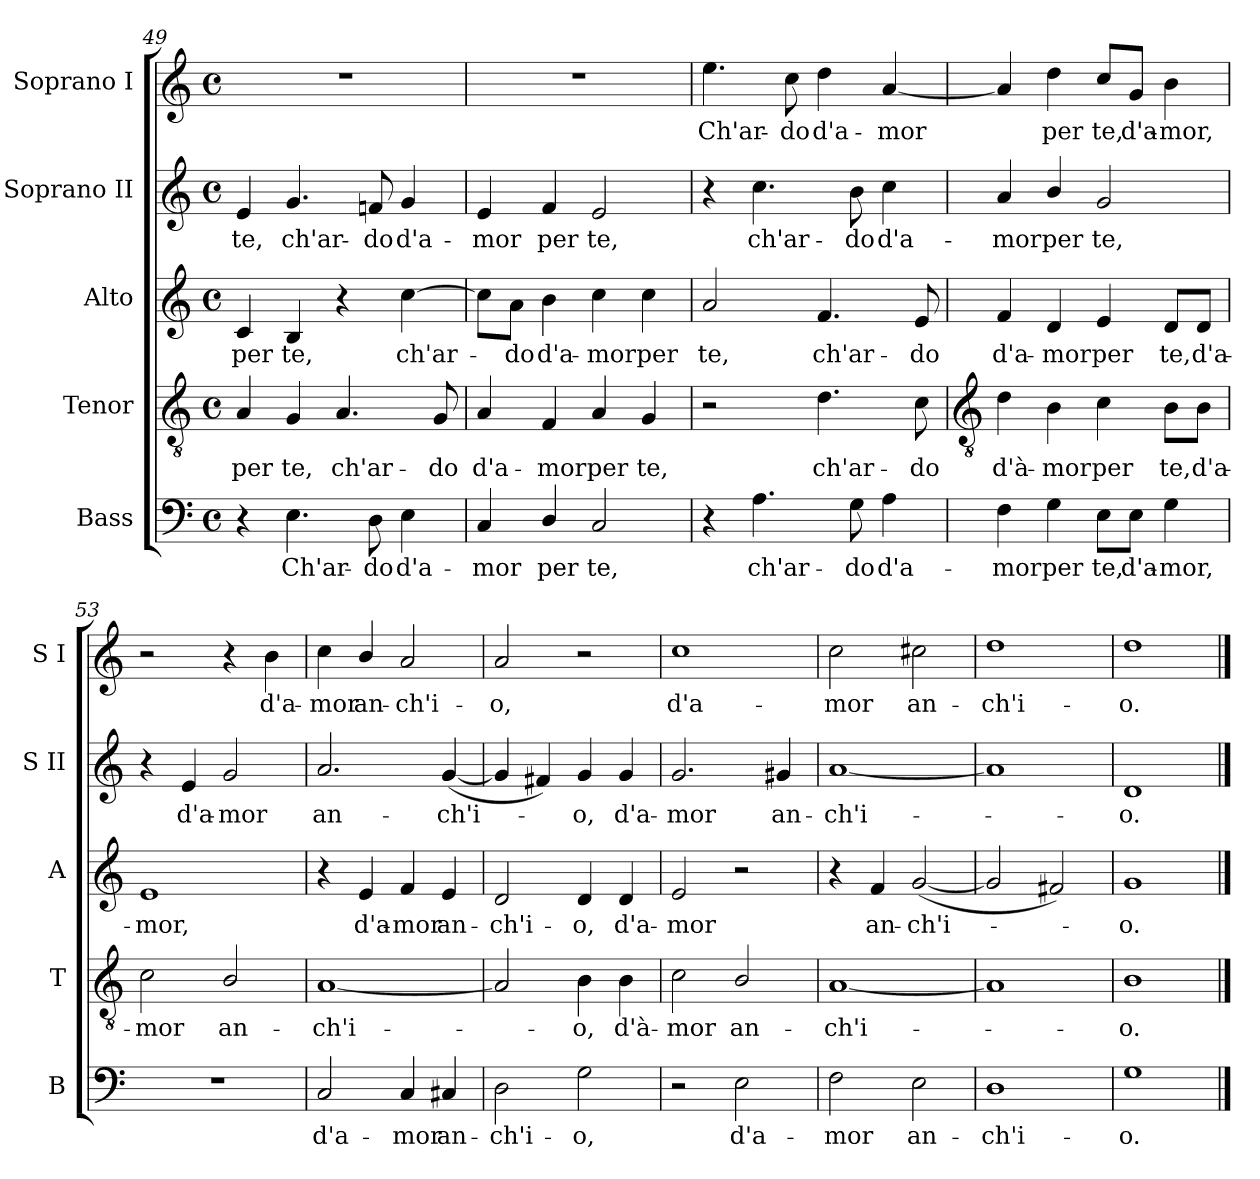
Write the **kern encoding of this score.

**kern	**text	**kern	**text	**kern	**text	**kern	**text	**kern	**text
*part5	*part5	*part4	*part4	*part3	*part3	*part2	*part2	*part1	*part1
*staff5	*staff5	*staff4	*staff4	*staff3	*staff3	*staff2	*staff2	*staff1	*staff1
*I"Bass	*	*I"Tenor	*	*I"Alto	*	*I"Soprano II	*	*I"Soprano I	*
*I'B	*	*I'T	*	*I'A	*	*I'S II	*	*I'S I	*
*clefF4	*	*clefGv2	*	*clefG2	*	*clefG2	*	*clefG2	*
*k[]	*	*k[]	*	*k[]	*	*k[]	*	*k[]	*
*C:	*	*C:	*	*C:	*	*C:	*	*C:	*
*M4/4	*	*M4/4	*	*M4/4	*	*M4/4	*	*M4/4	*
*met(c)	*	*met(c)	*	*met(c)	*	*met(c)	*	*met(c)	*
=49	=49	=49	=49	=49	=49	=49	=49	=49	=49
!	!	!	!LO:LY:b	!	!LO:LY:b	!	!LO:LY:b	!	!
4r	.	4A	per	4c	per	4e	te,	1r	.
!	!LO:LY:b	!	!LO:LY:b	!	!LO:LY:b	!	!LO:LY:b	!	!
4.E	Ch'ar-	4G	te,	4B	te,	4.g	ch'ar-	.	.
!	!	!	!LO:LY:b	!	!	!	!	!	!
.	.	4.A	ch'ar-	4r	.	.	.	.	.
!	!LO:LY:b	!	!	!	!	!	!LO:LY:b	!	!
8D	-do	.	.	.	.	8fn	-do	.	.
!	!LO:LY:b	!	!	!	!LO:LY:b	!	!LO:LY:b	!	!
4E	d'a-	.	.	[4cc	ch'ar-	4g	d'a-	.	.
!	!	!	!LO:LY:b	!	!	!	!	!	!
.	.	8G	-do	.	.	.	.	.	.
=50	=50	=50	=50	=50	=50	=50	=50	=50	=50
!	!LO:LY:b	!	!LO:LY:b	!	!	!	!LO:LY:b	!	!
4C	-mor	4A	d'a-	8cc\L]	.	4e	-mor	1r	.
!	!	!	!	!	!LO:LY:b	!	!	!	!
.	.	.	.	8a\J	do	.	.	.	.
!	!LO:LY:b	!	!LO:LY:b	!	!LO:LY:b	!	!LO:LY:b	!	!
4D/	per	4F	-mor	4b	d'a-	4f	per	.	.
!	!LO:LY:b	!	!LO:LY:b	!	!LO:LY:b	!	!LO:LY:b	!	!
2C	te,	4A	per	4cc	-mor	2e	te,	.	.
!	!	!	!LO:LY:b	!	!LO:LY:b	!	!	!	!
.	.	4G	te,	4cc	per	.	.	.	.
=51	=51	=51	=51	=51	=51	=51	=51	=51	=51
!	!	!	!	!	!LO:LY:b	!	!	!	!LO:LY:b
4r	.	2r	.	2a	te,	4r	.	4.ee	Ch'ar-
!	!LO:LY:b	!	!	!	!	!	!LO:LY:b	!	!
4.A	ch'ar-	.	.	.	.	4.cc	ch'ar-	.	.
!	!	!	!	!	!	!	!	!	!LO:LY:b
.	.	.	.	.	.	.	.	8cc	-do
!	!	!	!LO:LY:b	!	!LO:LY:b	!	!	!	!LO:LY:b
.	.	4.d	ch'ar-	4.f	ch'ar-	.	.	4dd	d'a-
!	!LO:LY:b	!	!	!	!	!	!LO:LY:b	!	!
8G	-do	.	.	.	.	8b	-do	.	.
!	!LO:LY:b	!	!	!	!	!	!LO:LY:b	!	!LO:LY:b
4A	d'a-	.	.	.	.	4cc	d'a-	[4a	-mor
!	!	!	!LO:LY:b	!	!LO:LY:b	!	!	!	!
.	.	8c	-do	8e	-do	.	.	.	.
!!LO:LB:g=z
=52	=52	=52	=52	=52	=52	=52	=52	=52	=52
*	*	*clefGv2	*	*	*	*	*	*	*
!	!LO:LY:b	!	!LO:LY:b	!	!LO:LY:b	!	!LO:LY:b	!	!
4F	-mor	4d	d'à-	4f	d'a-	4a	-mor	4a]	.
!	!LO:LY:b	!	!LO:LY:b	!	!LO:LY:b	!	!LO:LY:b	!	!LO:LY:b
4G	per	4B	-mor	4d	-mor	4b/	per	4dd	per
!	!LO:LY:b	!	!LO:LY:b	!	!LO:LY:b	!	!LO:LY:b	!	!LO:LY:b
8E\L	te,	4c	per	4e	per	2g	te,	8cc/L	te,
!	!LO:LY:b	!	!	!	!	!	!	!	!LO:LY:b
8E\J	d'a-	.	.	.	.	.	.	8g/J	d'a-
!	!LO:LY:b	!	!LO:LY:b	!	!LO:LY:b	!	!	!	!LO:LY:b
4G	-mor,	8B\L	te,	8d/L	te,	.	.	4b	-mor,
!	!	!	!LO:LY:b	!	!LO:LY:b	!	!	!	!
.	.	8B\J	d'a-	8d/J	d'a-	.	.	.	.
=53	=53	=53	=53	=53	=53	=53	=53	=53	=53
!	!	!	!LO:LY:b	!	!LO:LY:b	!	!	!	!
1r	.	2c	-mor	1e	-mor,	4r	.	2r	.
!	!	!	!	!	!	!	!LO:LY:b	!	!
.	.	.	.	.	.	4e	d'a-	.	.
!	!	!	!LO:LY:b	!	!	!	!LO:LY:b	!	!
.	.	2B/	an-	.	.	2g	-mor	4r	.
!	!	!	!	!	!	!	!	!	!LO:LY:b
.	.	.	.	.	.	.	.	4b	d'a-
=54	=54	=54	=54	=54	=54	=54	=54	=54	=54
!	!LO:LY:b	!	!LO:LY:b	!	!	!	!LO:LY:b	!	!LO:LY:b
2C	d'a-	[1A	-ch'i-	4r	.	2.a	an-	4cc	-mor
!	!	!	!	!	!LO:LY:b	!	!	!	!LO:LY:b
.	.	.	.	4e	d'a-	.	.	4b/	an-
!	!LO:LY:b	!	!	!	!LO:LY:b	!	!	!	!LO:LY:b
4C	-mor	.	.	4f	-mor	.	.	2a	-ch'i-
!	!LO:LY:b	!	!	!	!LO:LY:b	!	!LO:LY:b	!	!
4C#X	an-	.	.	4e	an-	(<[4g	-ch'i-	.	.
=55	=55	=55	=55	=55	=55	=55	=55	=55	=55
!	!LO:LY:b	!	!	!	!LO:LY:b	!	!	!	!LO:LY:b
2D	-ch'i-	2A]	.	2d	-ch'i-	4g]	.	2a	-o,
.	.	.	.	.	.	4f#X)	.	.	.
!	!LO:LY:b	!	!LO:LY:b	!	!LO:LY:b	!	!LO:LY:b	!	!
2G	-o,	4B	o,	4d	-o,	4g	o,	2r	.
!	!	!	!LO:LY:b	!	!LO:LY:b	!	!LO:LY:b	!	!
.	.	4B	d'à-	4d	d'a-	4g	d'a-	.	.
=56	=56	=56	=56	=56	=56	=56	=56	=56	=56
!	!	!	!LO:LY:b	!	!LO:LY:b	!	!LO:LY:b	!	!LO:LY:b
2r	.	2c	-mor	2e	-mor	2.g	-mor	1cc	d'a-
!	!LO:LY:b	!	!LO:LY:b	!	!	!	!	!	!
2E	d'a-	2B/	an-	2r	.	.	.	.	.
!	!	!	!	!	!	!	!LO:LY:b	!	!
.	.	.	.	.	.	4g#X	an-	.	.
=57	=57	=57	=57	=57	=57	=57	=57	=57	=57
!	!LO:LY:b	!	!LO:LY:b	!	!	!	!LO:LY:b	!	!LO:LY:b
2F	-mor	[1A	-ch'i-	4r	.	[1a	-ch'i-	2cc	-mor
!	!	!	!	!	!LO:LY:b	!	!	!	!
.	.	.	.	4f	an-	.	.	.	.
!	!LO:LY:b	!	!	!	!LO:LY:b	!	!	!	!LO:LY:b
2E	an-	.	.	(<[2g	-ch'i-	.	.	2cc#X	an-
=58	=58	=58	=58	=58	=58	=58	=58	=58	=58
!	!LO:LY:b	!	!	!	!	!	!	!	!LO:LY:b
1D	-ch'i-	1A]	.	2g]	.	1a]	.	1dd	-ch'i-
.	.	.	.	2f#X)	.	.	.	.	.
=59	=59	=59	=59	=59	=59	=59	=59	=59	=59
!	!LO:LY:b	!	!LO:LY:b	!	!LO:LY:b	!	!LO:LY:b	!	!LO:LY:b
1G	-o.	1B	o.	1g	o.	1d	o.	1dd	-o.
==	==	==	==	==	==	==	==	==	==
*-	*-	*-	*-	*-	*-	*-	*-	*-	*-
